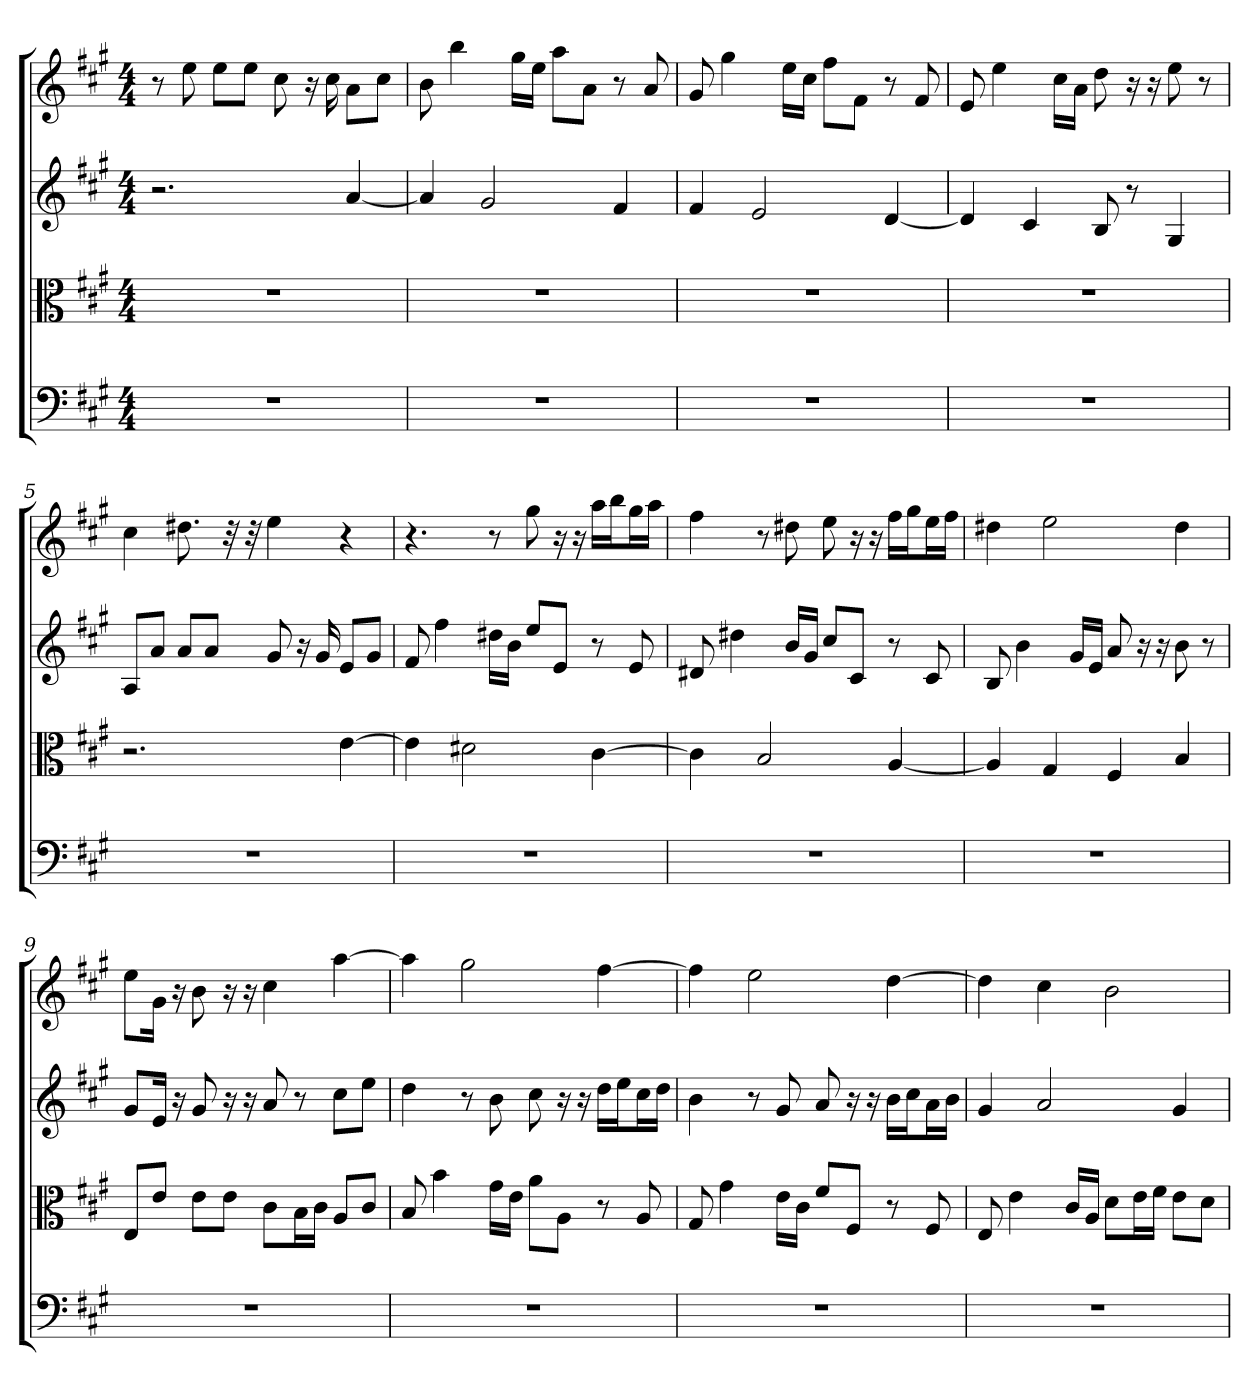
**kern	**kern	**kern	**kern
*part4	*part3	*part2	*part1
*staff4	*staff3	*staff2	*staff1
*clefF4	*clefC3	*clefG2	*clefG2
*k[f#c#g#]	*k[f#c#g#]	*k[f#c#g#]	*k[f#c#g#]
*A:	*A:	*A:	*A:
*M4/4	*M4/4	*M4/4	*M4/4
=	=	=	=
1r	1r	2.r	8r
.	.	.	8ee
.	.	.	8ee\L
.	.	.	8ee\J
.	.	.	8cc#
.	.	.	16r
.	.	.	16cc#
.	.	[4a	8a\L
.	.	.	8cc#\J
=2	=2	=2	=2
1r	1r	4a]	8b
.	.	.	4bb
.	.	2g#	.
.	.	.	16gg#\LL
.	.	.	16ee\JJ
.	.	.	8aa\L
.	.	.	8a\J
.	.	4f#	8r
.	.	.	8a
=3	=3	=3	=3
1r	1r	4f#	8g#
.	.	.	4gg#
.	.	2e	.
.	.	.	16ee\LL
.	.	.	16cc#\JJ
.	.	.	8ff#\L
.	.	.	8f#\J
.	.	[4d	8r
.	.	.	8f#
=4	=4	=4	=4
1r	1r	4d]	8e
.	.	.	4ee
.	.	4c#	.
.	.	.	16cc#\LL
.	.	.	16a\JJ
.	.	8B	8dd
.	.	8r	16r
.	.	.	16r
.	.	4G#	8ee
.	.	.	8r
=5	=5	=5	=5
1r	2.r	8A/L	4cc#
.	.	8a/J	.
.	.	8a/L	8.dd#X
.	.	8a/J	.
.	.	.	32r
.	.	.	32r
.	.	8g#	4ee
.	.	16r	.
.	.	16g#	.
.	[4e	8e/L	4r
.	.	8g#/J	.
=6	=6	=6	=6
1r	4e]	8f#	4.r
.	.	4ff#	.
.	2d#X	.	.
.	.	16dd#X\LL	8r
.	.	16b\JJ	.
.	.	8ee/L	8gg#
.	.	8e/J	16r
.	.	.	16r
.	[4c#	8r	16aa\LL
.	.	.	16bb\J
.	.	8e	16gg#\L
.	.	.	16aa\JJ
=7	=7	=7	=7
1r	4c#]	8d#X	4ff#
.	.	4dd#X	.
.	2B	.	8r
.	.	16b/LL	8dd#X
.	.	16g#/JJ	.
.	.	8cc#/L	8ee
.	.	8c#/J	16r
.	.	.	16r
.	[4A	8r	16ff#\LL
.	.	.	16gg#\J
.	.	8c#	16ee\L
.	.	.	16ff#\JJ
=8	=8	=8	=8
1r	4A]	8B	4dd#X
.	.	4b	.
.	4G#	.	2ee
.	.	16g#/LL	.
.	.	16e/JJ	.
.	4F#	8a	.
.	.	16r	.
.	.	16r	.
.	4B	8b	4dd#
.	.	8r	.
=9	=9	=9	=9
1r	8E/L	8g#/L	8ee\L
.	8e/J	16e/Jk	16g#\Jk
.	.	16r	16r
.	8e\L	8g#	8b
.	8e\J	16r	16r
.	.	16r	16r
.	8c#\L	8a	4cc#
.	16B\L	8r	.
.	16c#\JJ	.	.
.	8A/L	8cc#\L	[4aa
.	8c#/J	8ee\J	.
=10	=10	=10	=10
1r	8B	4dd	4aa]
.	4b	.	.
.	.	8r	2gg#
.	16g#\LL	8b	.
.	16e\JJ	.	.
.	8a\L	8cc#	.
.	8A\J	16r	.
.	.	16r	.
.	8r	16dd\LL	[4ff#
.	.	16ee\J	.
.	8A	16cc#\L	.
.	.	16dd\JJ	.
=11	=11	=11	=11
1r	8G#	4b	4ff#]
.	4g#	.	.
.	.	8r	2ee
.	16e\LL	8g#	.
.	16c#\JJ	.	.
.	8f#/L	8a	.
.	8F#/J	16r	.
.	.	16r	.
.	8r	16b\LL	[4dd
.	.	16cc#\J	.
.	8F#	16a\L	.
.	.	16b\JJ	.
=12	=12	=12	=12
1r	8E	4g#	4dd]
.	4e	.	.
.	.	2a	4cc#
.	16c#/LL	.	.
.	16A/JJ	.	.
.	8d\L	.	2b
.	16e\L	.	.
.	16f#\JJ	.	.
.	8e\L	4g#	.
.	8d\J	.	.
=	=	=	=
*-	*-	*-	*-
